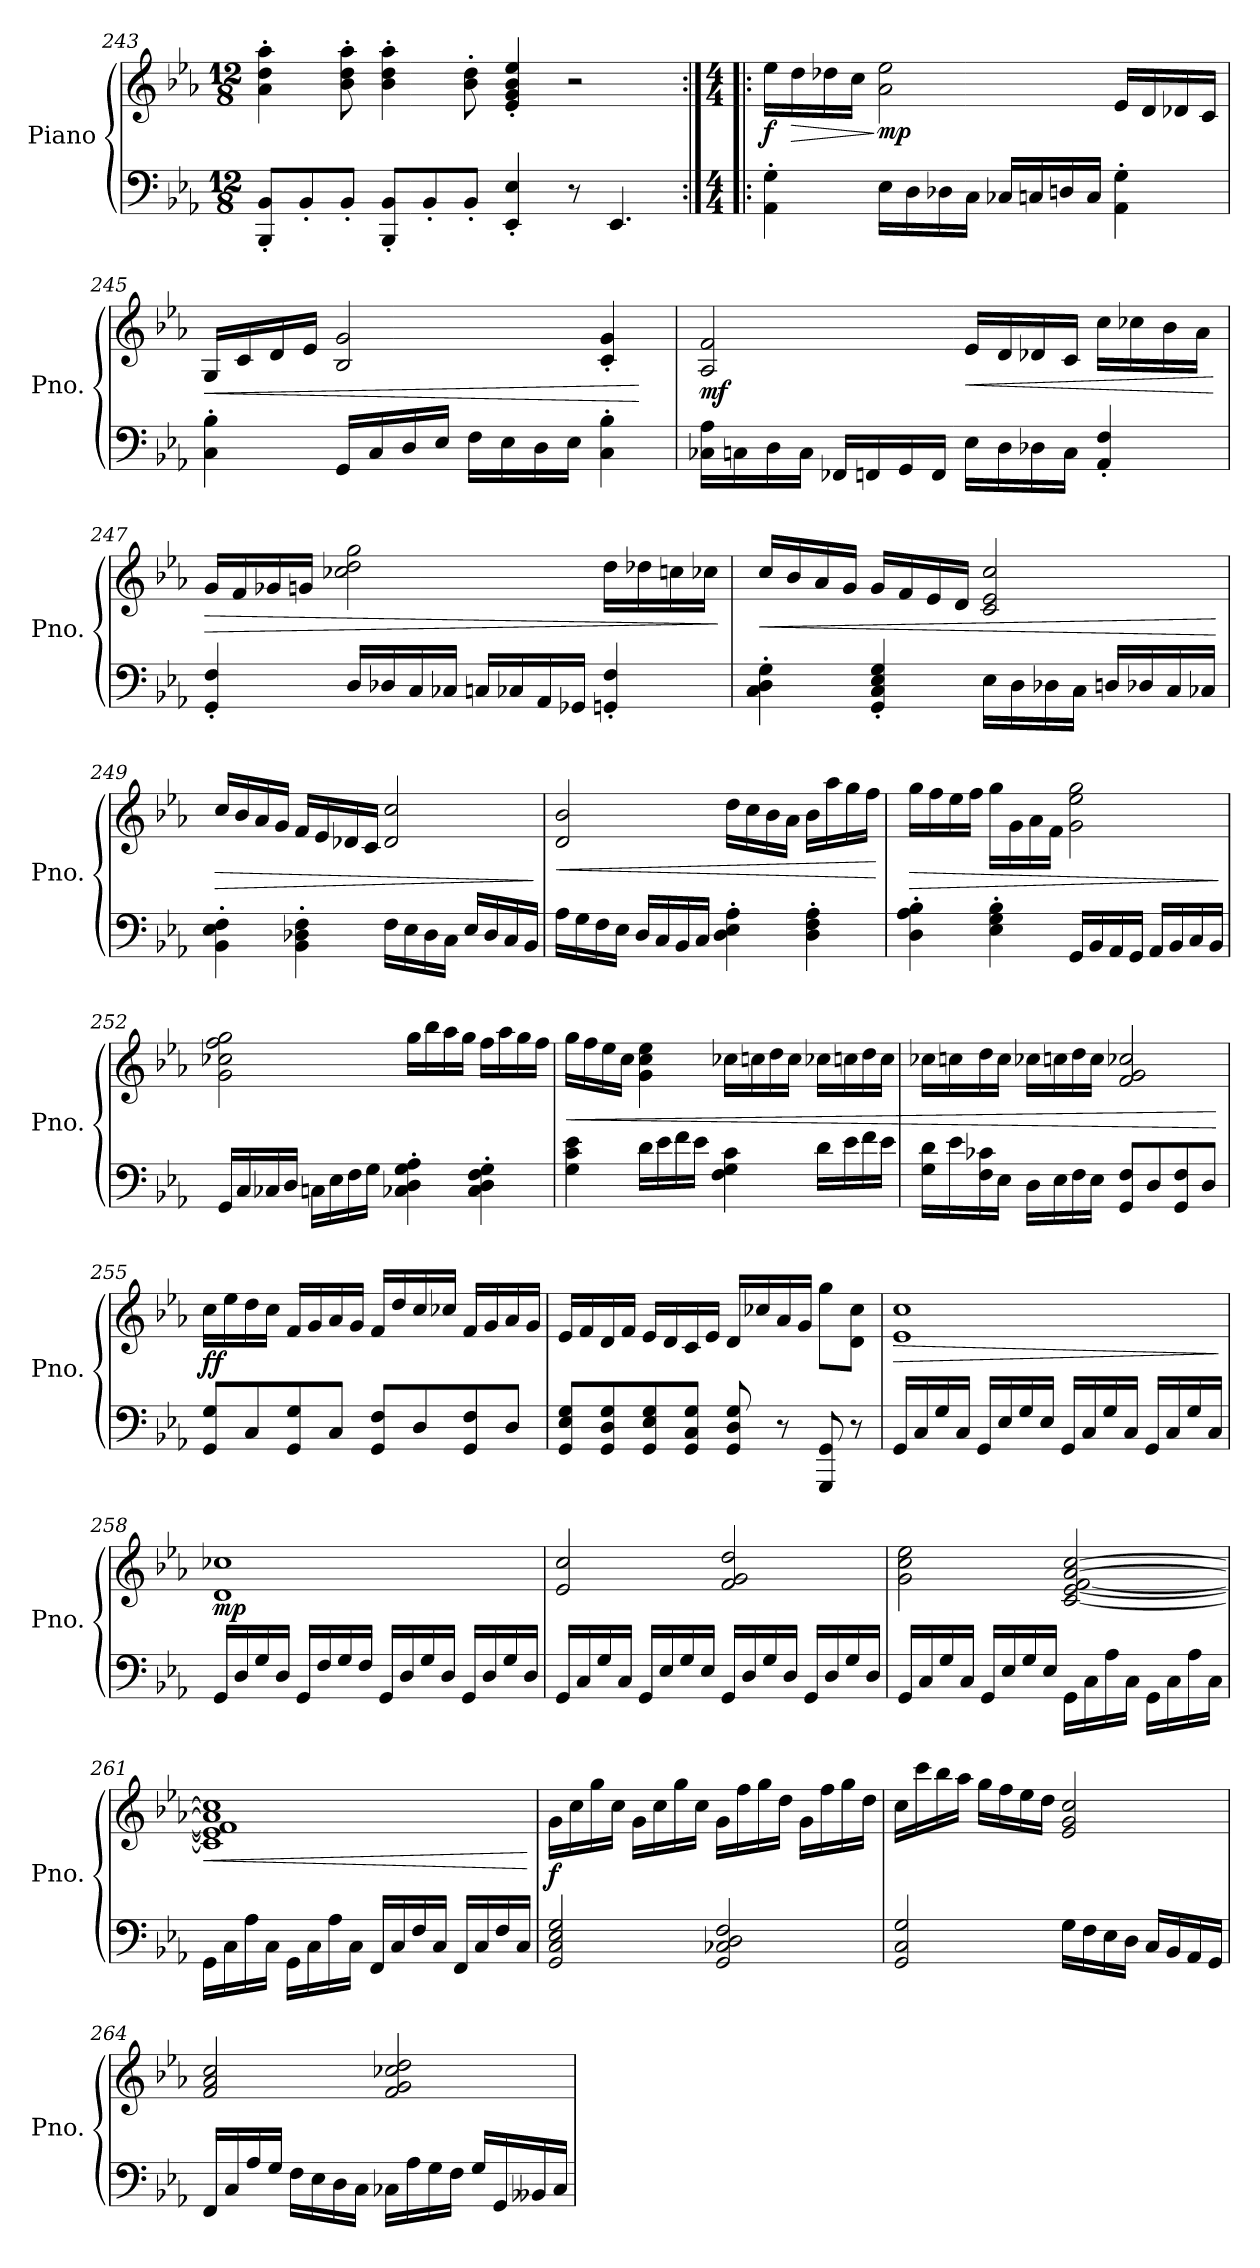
**kern	**kern	**dynam
*part1	*part1	*part1
*staff2	*staff1	*staff1/2
*I"Piano	*	*
*I'Pno.	*	*
*clefF4	*clefG2	*
*k[b-e-a-]	*k[b-e-a-]	*
*M12/8	*M12/8	*
=243	=243	=243
8BBB-/' 8BB-/'L	4a-\' 4dd\' 4aa-\'	.
8BB-'/	.	.
8BB-'/J	8b-\' 8dd\' 8aa-\'	.
8BBB-/' 8BB-/'L	4b-\' 4dd\' 4aa-\'	.
8BB-'/	.	.
8BB-'/J	8b-\' 8dd\'	.
4EE-/' 4E-/'	4e-/' 4g/' 4b-/' 4ee-/'	.
8r	2r	.
4.EE-/	.	.
=244:|!|:	=244:|!|:	=244:|!|:
*M4/4	*M4/4	*
!	!	!LO:DY:b
4AA-\' 4G\'	16ee-\LL	f
!	!	!LO:HP:b
.	16dd\	>
.	16dd-X\	.
.	16cc\JJ	.
!	!	!LO:DY:n=1:b
16E-\LL	2a-\ 2ee-\	] mp
16D\	.	.
16D-X\	.	.
16C\JJ	.	.
16C-X/LL	.	.
16Cn/	.	.
16Dn/	.	.
16C/JJ	.	.
4AA-\' 4G\'	16e-/LL	.
.	16d/	.
.	16d-X/	.
.	16c/JJ	.
!!LO:LB:g=z
=245	=245	=245
!	!	!LO:HP:b
4C\' 4B-\'	16G/LL	<
.	16c/	.
.	16d/	.
.	16e-/JJ	.
16GG/LL	2B-/ 2g/	.
16C/	.	.
16D/	.	.
16E-/JJ	.	.
16F\LL	.	.
16E-\	.	.
16D\	.	.
16E-\JJ	.	.
4C\' 4B-\'	4c/' 4g/'	.
.	.	[
=246	=246	=246
!	!	!LO:DY:b
16C-X\ 16A-\LL	2A-/ 2f/	mf
16Cn\	.	.
16D\	.	.
16C\JJ	.	.
16FF-X/LL	.	.
16FFn/	.	.
16GG/	.	.
16FF/JJ	.	.
!	!	!LO:HP:b
16E-\LL	16e-/LL	<
16D\	16d/	.
16D-X\	16d-X/	.
16C\JJ	16c/JJ	.
4AA-/' 4F/'	16cc\LL	.
.	16cc-X\	.
.	16b-\	.
.	16a-\JJ	.
.	.	[
!!LO:LB:g=z
=247	=247	=247
!	!	!LO:HP:b
4GG/' 4F/'	16g/LL	>
.	16f/	.
.	16g-X/	.
.	16gn/JJ	.
16D/LL	2cc-X\ 2dd\ 2gg\	.
16D-X/	.	.
16C/	.	.
16C-X/JJ	.	.
16Cn/LL	.	.
16C-X/	.	.
16AA-/	.	.
16GG-X/JJ	.	.
4GGn/' 4F/'	16dd\LL	.
.	16dd-X\	.
.	16ccn\	.
.	16cc-X\JJ	.
.	.	]
=248	=248	=248
!	!	!LO:HP:b
4C\' 4D\' 4G\'	16cc/LL	<
.	16b-/	.
.	16a-/	.
.	16g/JJ	.
4GG/' 4C/' 4E-/' 4G/'	16g/LL	.
.	16f/	.
.	16e-/	.
.	16d/JJ	.
16E-\LL	2c/ 2e-/ 2cc/	.
16D\	.	.
16D-X\	.	.
16C\JJ	.	.
16Dn/LL	.	.
16D-X/	.	.
16C/	.	.
16C-X/JJ	.	.
.	.	[
!!LO:LB:g=z
=249	=249	=249
!	!	!LO:HP:b
4BB-\' 4E-\' 4F\'	16cc/LL	>
.	16b-/	.
.	16a-/	.
.	16g/JJ	.
4BB-\' 4D-X\' 4F\'	16f/LL	.
.	16e-/	.
.	16d-X/	.
.	16c/JJ	.
16F\LL	2d-/ 2cc/	.
16E-\	.	.
16D-\	.	.
16C\JJ	.	.
16E-/LL	.	.
16D-/	.	.
16C/	.	.
16BB-/JJ	.	.
.	.	]
=250	=250	=250
!	!	!LO:HP:b
16A-\LL	2d/ 2b-/	<
16G\	.	.
16F\	.	.
16E-\JJ	.	.
16D/LL	.	.
16C/	.	.
16BB-/	.	.
16C/JJ	.	.
4D\' 4E-\' 4A-\'	16dd\LL	.
.	16cc\	.
.	16b-\	.
.	16a-\JJ	.
4D\' 4F\' 4A-\'	16b-\LL	.
.	16aa-\	.
.	16gg\	.
.	16ff\JJ	.
.	.	[
!!LO:PB:g=z
=251	=251	=251
!	!	!LO:HP:b
4D\' 4A-\' 4B-\'	16gg\LL	>
.	16ff\	.
.	16ee-\	.
.	16ff\JJ	.
4E-\' 4G\' 4B-\'	16gg\LL	.
.	16g\	.
.	16a-\	.
.	16f\JJ	.
16GG/LL	2g\ 2ee-\ 2gg\	.
16BB-/	.	.
16AA-/	.	.
16GG/JJ	.	.
16AA-/LL	.	.
16BB-/	.	.
16C/	.	.
16BB-/JJ	.	.
.	.	]
=252	=252	=252
16GG/LL	2g\ 2cc-X\ 2ff\ 2gg\	.
16C/	.	.
16C-X/	.	.
16D/JJ	.	.
16Cn\LL	.	.
16E-\	.	.
16F\	.	.
16G\JJ	.	.
4C-X\' 4D\' 4G\' 4A-\'	16gg\LL	.
.	16bb-\	.
.	16aa-\	.
.	16gg\JJ	.
4C-\' 4D\' 4F\' 4G\'	16ff\LL	.
.	16aa-\	.
.	16gg\	.
.	16ff\JJ	.
!!LO:LB:g=z
=253	=253	=253
!	!	!LO:HP:b
4G\ 4c\ 4e-\	16gg\LL	<
.	16ff\	.
.	16ee-\	.
.	16cc\JJ	.
16d\LL	4g\ 4cc\ 4ee-\	.
16e-\	.	.
16f\	.	.
16e-\JJ	.	.
4F\ 4G\ 4c\	16cc-X\LL	.
.	16ccn\	.
.	16dd\	.
.	16cc\JJ	.
16d\LL	16cc-X\LL	.
16e-\	16ccn\	.
16f\	16dd\	.
16e-\JJ	16cc\JJ	.
=254	=254	=254
16G\ 16d\LL	16cc-X\LL	.
16e-\	16ccn\	.
16F\ 16c-X\	16dd\	.
16E-\JJ	16cc\JJ	.
16D\LL	16cc-X\LL	.
16E-\	16ccn\	.
16F\	16dd\	.
16E-\JJ	16cc\JJ	.
8GG/ 8F/L	2f/ 2g/ 2cc-X/	.
8D/	.	.
8GG/ 8F/	.	.
8D/J	.	.
.	.	[
!!LO:LB:g=z
=255	=255	=255
!	!	!LO:DY:b
8GG/ 8G/L	16cc\LL	ff
.	16ee-\	.
8C/	16dd\	.
.	16cc\JJ	.
8GG/ 8G/	16f/LL	.
.	16g/	.
8C/J	16a-/	.
.	16g/JJ	.
8GG/ 8F/L	16f/LL	.
.	16dd/	.
8D/	16cc/	.
.	16cc-X/JJ	.
8GG/ 8F/	16f/LL	.
.	16g/	.
8D/J	16a-/	.
.	16g/JJ	.
=256	=256	=256
8GG/ 8E-/ 8G/L	16e-/LL	.
.	16f/	.
8GG/ 8D/ 8G/	16d/	.
.	16f/JJ	.
8GG/ 8E-/ 8G/	16e-/LL	.
.	16d/	.
8GG/ 8C/ 8G/J	16c/	.
.	16e-/JJ	.
8GG/ 8D/ 8G/	16d/LL	.
.	16cc-X/	.
8r	16a-/	.
.	16g/JJ	.
8GGG/ 8GG/	8gg\L	.
8r	8d\ 8cc-\J	.
!!LO:LB:g=z
=257	=257	=257
!	!	!LO:HP:b
16GG/LL	1e- 1cc	>
16C/	.	.
16G/	.	.
16C/JJ	.	.
16GG/LL	.	.
16E-/	.	.
16G/	.	.
16E-/JJ	.	.
16GG/LL	.	.
16C/	.	.
16G/	.	.
16C/JJ	.	.
16GG/LL	.	.
16C/	.	.
16G/	.	.
16C/JJ	.	.
.	.	]
=258	=258	=258
!	!	!LO:DY:b
16GG/LL	1d 1cc-X	mp
16D/	.	.
16G/	.	.
16D/JJ	.	.
16GG/LL	.	.
16F/	.	.
16G/	.	.
16F/JJ	.	.
16GG/LL	.	.
16D/	.	.
16G/	.	.
16D/JJ	.	.
16GG/LL	.	.
16D/	.	.
16G/	.	.
16D/JJ	.	.
=259	=259	=259
16GG/LL	2e-/ 2cc/	.
16C/	.	.
16G/	.	.
16C/JJ	.	.
16GG/LL	.	.
16E-/	.	.
16G/	.	.
16E-/JJ	.	.
16GG/LL	2f/ 2g/ 2dd/	.
16D/	.	.
16G/	.	.
16D/JJ	.	.
16GG/LL	.	.
16D/	.	.
16G/	.	.
16D/JJ	.	.
!!LO:LB:g=z
=260	=260	=260
16GG/LL	2g\ 2cc\ 2ee-\	.
16C/	.	.
16G/	.	.
16C/JJ	.	.
16GG/LL	.	.
16E-/	.	.
16G/	.	.
16E-/JJ	.	.
16GG\LL	[2c/ [2e-/ [2f/ [2a-/ [2cc/	.
16C\	.	.
16A-\	.	.
16C\JJ	.	.
16GG\LL	.	.
16C\	.	.
16A-\	.	.
16C\JJ	.	.
=261	=261	=261
!	!	!LO:HP:b
16GG\LL	1c] 1e-] 1f] 1a-] 1cc]	<
16C\	.	.
16A-\	.	.
16C\JJ	.	.
16GG\LL	.	.
16C\	.	.
16A-\	.	.
16C\JJ	.	.
16FF/LL	.	.
16C/	.	.
16F/	.	.
16C/JJ	.	.
16FF/LL	.	.
16C/	.	.
16F/	.	.
16C/JJ	.	.
.	.	[
=262	=262	=262
!	!	!LO:DY:b
2GG/ 2C/ 2E-/ 2G/	16g\LL	f
.	16cc\	.
.	16gg\	.
.	16cc\JJ	.
.	16g\LL	.
.	16cc\	.
.	16gg\	.
.	16cc\JJ	.
2GG/ 2C-X/ 2D/ 2F/	16g\LL	.
.	16ff\	.
.	16gg\	.
.	16dd\JJ	.
.	16g\LL	.
.	16ff\	.
.	16gg\	.
.	16dd\JJ	.
!!LO:PB:g=z
=263	=263	=263
2GG/ 2C/ 2G/	16cc\LL	.
.	16ccc\	.
.	16bb-\	.
.	16aa-\JJ	.
.	16gg\LL	.
.	16ff\	.
.	16ee-\	.
.	16dd\JJ	.
16G\LL	2e-/ 2g/ 2cc/	.
16F\	.	.
16E-\	.	.
16D\JJ	.	.
16C/LL	.	.
16BB-/	.	.
16AA-/	.	.
16GG/JJ	.	.
=264	=264	=264
16FF/LL	2f/ 2a-/ 2cc/	.
16C/	.	.
16A-/	.	.
16G/JJ	.	.
16F\LL	.	.
16E-\	.	.
16D\	.	.
16C\JJ	.	.
16C-X\LL	2f/ 2g/ 2cc-X/ 2dd/	.
16A-\	.	.
16G\	.	.
16F\JJ	.	.
16G/LL	.	.
16GG/	.	.
16BB--X/	.	.
16C-/JJ	.	.
=	=	=
*-	*-	*-
